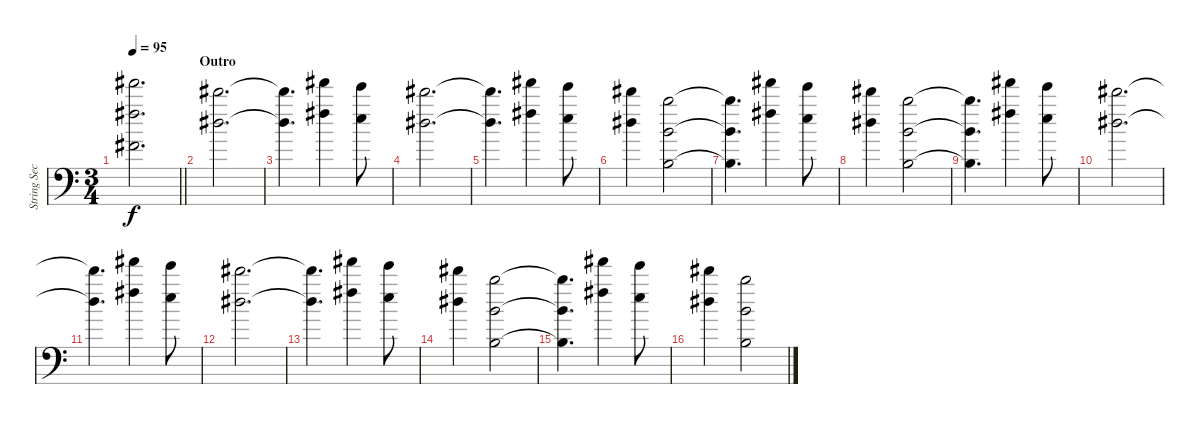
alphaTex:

\track ("String Section" "String Sec") {instrument stringensemble1}
\staff {score}
\tuning (E5 B3 G3 D3 A2 E2 B0) {hide}
\ts (3 4)
\tempo 95
\clef f4
\barLineRight lightlight
\ks c
(14.1 19.2 16.4).2{d dy f} |
\section ("" "Outro")
(11.1 16.2).2{d} |
(11.1{t} 16.2{t}).4{d} (14.1 19.2).4 (12.1 17.2).8 |
(11.1 16.2).2{d} |
(11.1{t} 16.2{t}).4{d} (14.1 19.2).4 (12.1 17.2).8 |
(11.1 16.2).4 (7.1 12.2 9.4).2 |
(7.1{t} 12.2{t} 9.4{t}).4{d} (14.1 19.2).4 (12.1 17.2).8 |
(11.1 16.2).4 (7.1 12.2 9.4).2 |
(7.1{t} 12.2{t} 9.4{t}).4{d} (14.1 19.2).4 (12.1 17.2).8 |
(11.1 16.2).2{d} |
(11.1{t} 16.2{t}).4{d} (14.1 19.2).4 (12.1 17.2).8 |
(11.1 16.2).2{d} |
(11.1{t} 16.2{t}).4{d} (14.1 19.2).4 (12.1 17.2).8 |
(11.1 16.2).4 (7.1 12.2 9.4).2 |
(7.1{t} 12.2{t} 9.4{t}).4{d} (14.1 19.2).4 (12.1 17.2).8 |
(11.1 16.2).4 (7.1 12.2 9.4).2
